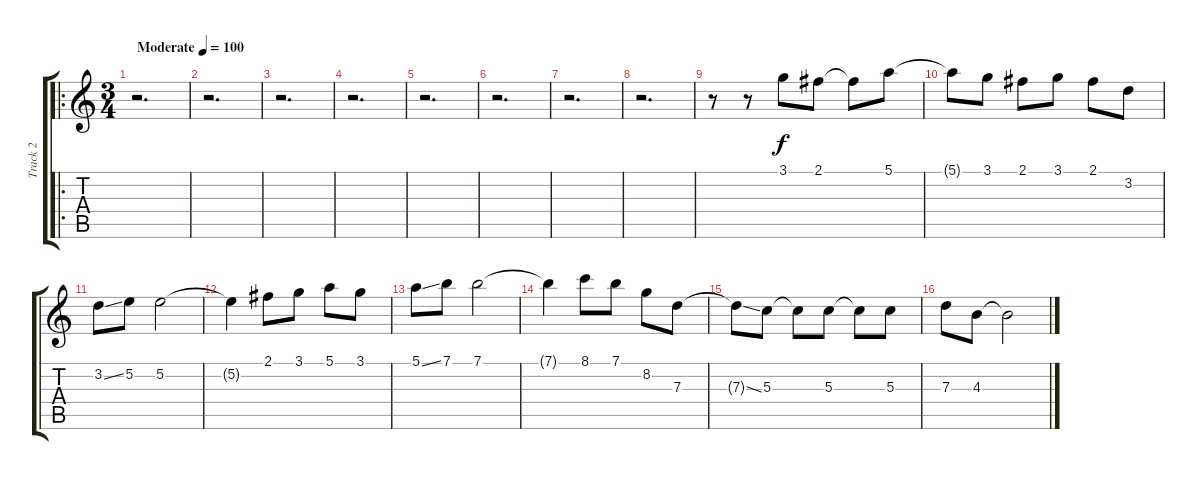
\track ("Track 2" "Track 2") {instrument acousticguitarsteel}
\staff {score tabs}
\tuning (E4 B3 G3 D3 A2 E2) {hide}
\ro
\ts (3 4)
\tempo (100 "Moderate")
\clef g2
\ks c
r.2{d dy f instrument acousticguitarsteel} |
r.2{d} |
r.2{d} |
r.2{d} |
r.2{d} |
r.2{d} |
r.2{d} |
r.2{d} |
r.8 r.8 3.1.8 2.1.8 2.1{t}.8 5.1.8 |
5.1{t}.8 3.1.8 2.1.8 3.1.8 2.1.8 3.2.8 |
3.2{ss}.8 5.2.8 5.2.2 |
5.2{t}.4 2.1.8 3.1.8 5.1.8 3.1.8 |
5.1{ss}.8 7.1.8 7.1.2 |
7.1{t}.4 8.1.8 7.1.8 8.2.8 7.3.8 |
7.3{ss t}.8 5.3.8 5.3{t}.8 5.3.8 5.3{t}.8 5.3.8 |
7.3.8 4.3.8 4.3{t}.2
